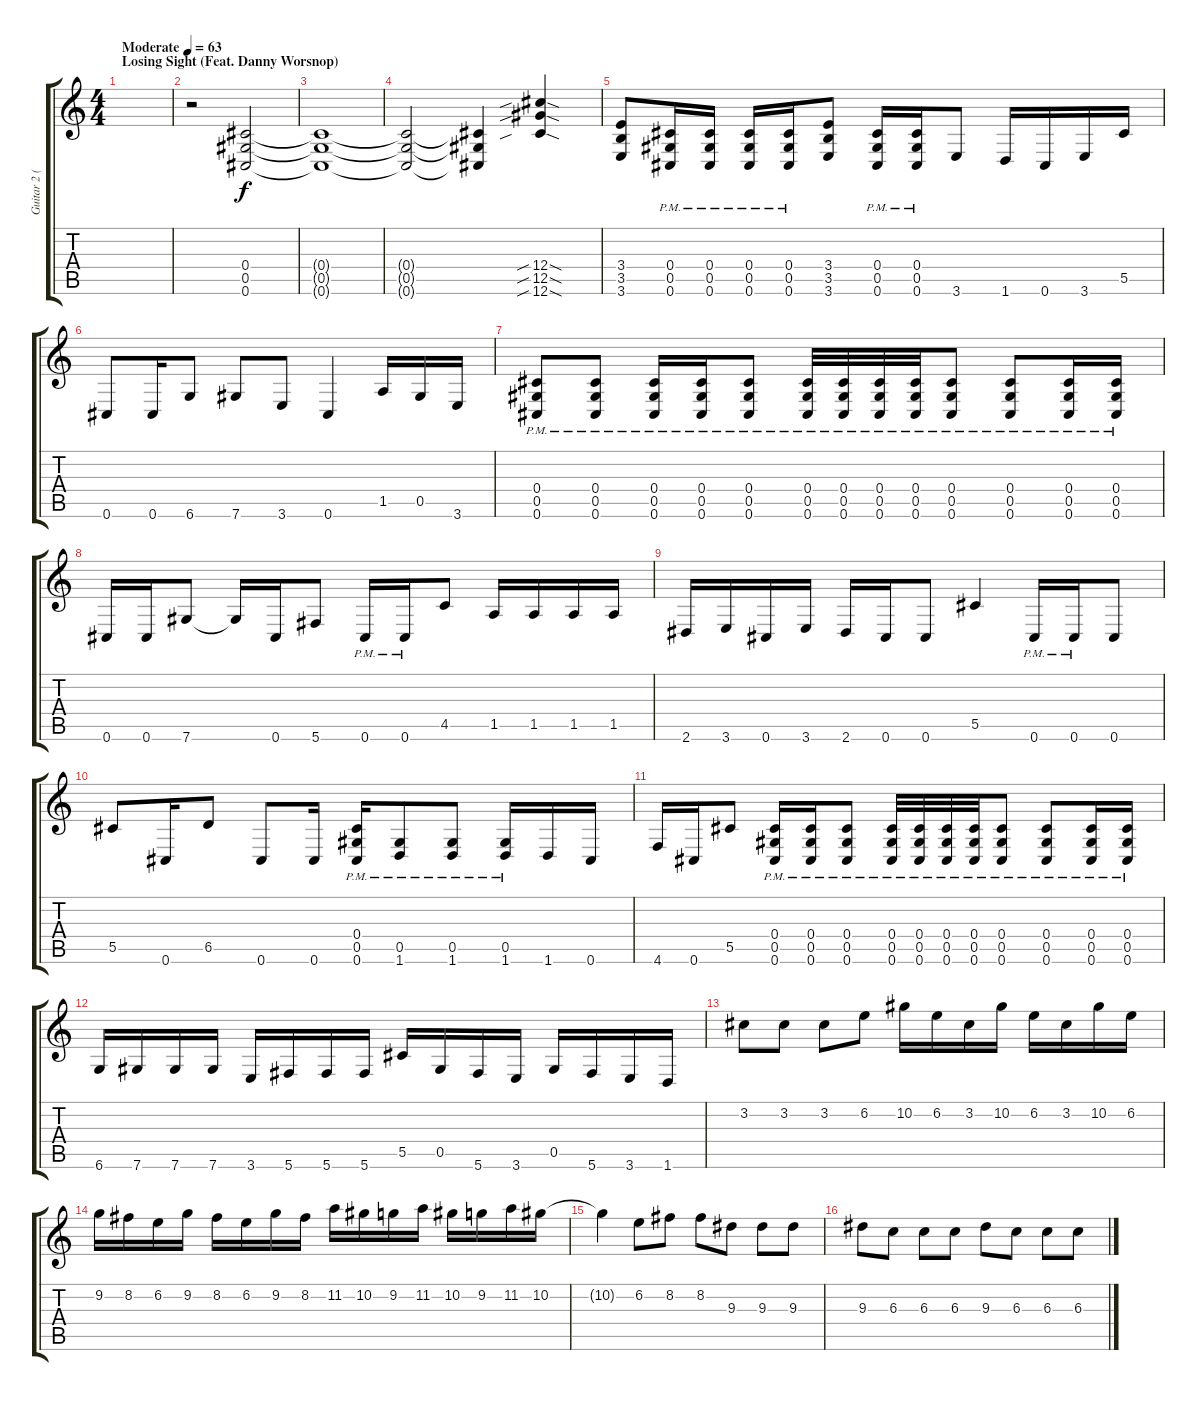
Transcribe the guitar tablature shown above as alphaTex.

\track ("Guitar 2 (Drop C#)" "Guitar 2 (") {instrument distortionguitar}
\staff {score tabs}
\tuning (Eb4 Bb3 Gb3 Db3 Ab2 Db2) {hide}
\ts (4 4)
\section ("" "Losing Sight (Feat. Danny Worsnop)")
\tempo (63 "Moderate")
\tempo 137
\tempo (63 "Moderate")
\clef g2
\ks c
|
r.2 (0.4 0.5 0.6).2{volume 7} |
(0.4{t} 0.5{t} 0.6{t}).1 |
(0.4{t} 0.5{t} 0.6{t}).2 (0.4{t} 0.5{t} 0.6{t}).4 (12.4{sib sod} 12.5{sib sod} 12.6{sib sod}).4 |
(3.4 3.5 3.6).8 (0.4{pm} 0.5{pm} 0.6{pm}).16 (0.4{pm} 0.5{pm} 0.6{pm}).16 (0.4{pm} 0.5{pm} 0.6{pm}).16 (0.4{pm} 0.5{pm} 0.6{pm}).16 (3.4 3.5 3.6).8 (0.4{pm} 0.5{pm} 0.6{pm}).16 (0.4{pm} 0.5{pm} 0.6{pm}).16 3.6.8 1.6.16 0.6.16 3.6.16 5.5.16 |
0.6.8 0.6.16 6.6.8 7.6.8 3.6.8 0.6.4 1.5.16 0.5.16 3.6.16 |
(0.4{pm} 0.5{pm} 0.6{pm}).8 (0.4{pm} 0.5{pm} 0.6{pm}).8 (0.4{pm} 0.5{pm} 0.6{pm}).16 (0.4{pm} 0.5{pm} 0.6{pm}).16 (0.4{pm} 0.5{pm} 0.6{pm}).8 (0.4{pm} 0.5{pm} 0.6{pm}).32 (0.4{pm} 0.5{pm} 0.6{pm}).32 (0.4{pm} 0.5{pm} 0.6{pm}).32 (0.4{pm} 0.5{pm} 0.6{pm}).32 (0.4{pm} 0.5{pm} 0.6{pm}).8 (0.4{pm} 0.5{pm} 0.6{pm}).8 (0.4{pm} 0.5{pm} 0.6{pm}).16 (0.4{pm} 0.5{pm} 0.6{pm}).16 |
0.6.16 0.6.16 7.6.8 7.6{t}.16 0.6.16 5.6.8 0.6{pm}.16 0.6{pm}.16 4.5.8 1.5.16 1.5.16 1.5.16 1.5.16 |
2.6.16 3.6.16 0.6.16 3.6.16 2.6.16 0.6.16 0.6.8 5.5.4 0.6{pm}.16 0.6{pm}.16 0.6.8 |
5.5.8 0.6.16 6.5.8 0.6.8 0.6.16 (0.4{pm} 0.5{pm} 0.6{pm}).16 (0.5{pm} 1.6{pm}).8 (0.5{pm} 1.6{pm}).8 (0.5{pm} 1.6{pm}).16 1.6.16 0.6.16 |
4.6.16 0.6.16 5.5.8 (0.4{pm} 0.5{pm} 0.6{pm}).16 (0.4{pm} 0.5{pm} 0.6{pm}).16 (0.4{pm} 0.5{pm} 0.6{pm}).8 (0.4{pm} 0.5{pm} 0.6{pm}).32 (0.4{pm} 0.5{pm} 0.6{pm}).32 (0.4{pm} 0.5{pm} 0.6{pm}).32 (0.4{pm} 0.5{pm} 0.6{pm}).32 (0.4{pm} 0.5{pm} 0.6{pm}).8 (0.4{pm} 0.5{pm} 0.6{pm}).8 (0.4{pm} 0.5{pm} 0.6{pm}).16 (0.4{pm} 0.5{pm} 0.6{pm}).16 |
6.6.16 7.6.16 7.6.16 7.6.16 3.6.16 5.6.16 5.6.16 5.6.16 5.5.16 0.5.16 5.6.16 3.6.16 0.5.16 5.6.16 3.6.16 1.6.16 |
3.2.8 3.2.8 3.2.8 6.2.8 10.2.16 6.2.16 3.2.16 10.2.16 6.2.16 3.2.16 10.2.16 6.2.16 |
9.2.16 8.2.16 6.2.16 9.2.16 8.2.16 6.2.16 9.2.16 8.2.16 11.2.16 10.2.16 9.2.16 11.2.16 10.2.16 9.2.16 11.2.16 10.2.16 |
10.2{t}.4 6.2.8 8.2.8 8.2.8 9.3.8 9.3.8 9.3.8 |
9.3.8 6.3.8 6.3.8 6.3.8 9.3.8 6.3.8 6.3.8 6.3.8
